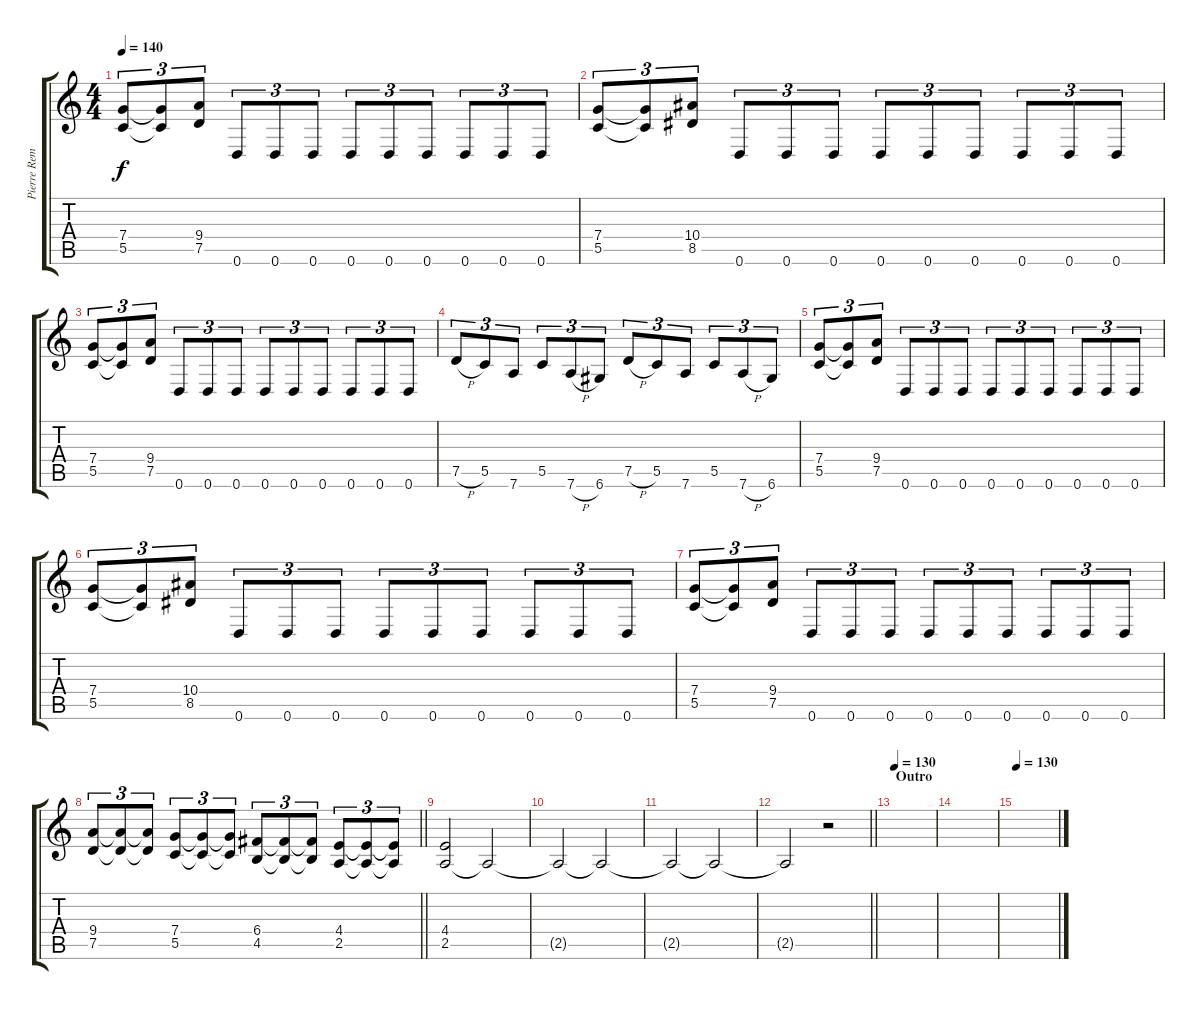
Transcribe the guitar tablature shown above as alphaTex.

\track ("Pierre Remillard" "Pierre Rem") {instrument distortionguitar}
\staff {score tabs}
\tuning (D4 A3 F3 C3 G2 D2) {hide}
\ts (4 4)
\tempo 140
\clef g2
\ks c
(7.4 5.5).8{tu (3 2) dy f} (7.4{t} 5.5{t}).8{tu (3 2)} (9.4 7.5).8{tu (3 2)} 0.6.8{tu (3 2)} 0.6.8{tu (3 2)} 0.6.8{tu (3 2)} 0.6.8{tu (3 2)} 0.6.8{tu (3 2)} 0.6.8{tu (3 2)} 0.6.8{tu (3 2)} 0.6.8{tu (3 2)} 0.6.8{tu (3 2)} |
(7.4 5.5).8{tu (3 2)} (7.4{t} 5.5{t}).8{tu (3 2)} (10.4 8.5).8{tu (3 2)} 0.6.8{tu (3 2)} 0.6.8{tu (3 2)} 0.6.8{tu (3 2)} 0.6.8{tu (3 2)} 0.6.8{tu (3 2)} 0.6.8{tu (3 2)} 0.6.8{tu (3 2)} 0.6.8{tu (3 2)} 0.6.8{tu (3 2)} |
(7.4 5.5).8{tu (3 2)} (7.4{t} 5.5{t}).8{tu (3 2)} (9.4 7.5).8{tu (3 2)} 0.6.8{tu (3 2)} 0.6.8{tu (3 2)} 0.6.8{tu (3 2)} 0.6.8{tu (3 2)} 0.6.8{tu (3 2)} 0.6.8{tu (3 2)} 0.6.8{tu (3 2)} 0.6.8{tu (3 2)} 0.6.8{tu (3 2)} |
7.5{h}.8{tu (3 2)} 5.5.8{tu (3 2)} 7.6.8{tu (3 2)} 5.5.8{tu (3 2)} 7.6{h}.8{tu (3 2)} 6.6.8{tu (3 2)} 7.5{h}.8{tu (3 2)} 5.5.8{tu (3 2)} 7.6.8{tu (3 2)} 5.5.8{tu (3 2)} 7.6{h}.8{tu (3 2)} 6.6.8{tu (3 2)} |
(7.4 5.5).8{tu (3 2)} (7.4{t} 5.5{t}).8{tu (3 2)} (9.4 7.5).8{tu (3 2)} 0.6.8{tu (3 2)} 0.6.8{tu (3 2)} 0.6.8{tu (3 2)} 0.6.8{tu (3 2)} 0.6.8{tu (3 2)} 0.6.8{tu (3 2)} 0.6.8{tu (3 2)} 0.6.8{tu (3 2)} 0.6.8{tu (3 2)} |
(7.4 5.5).8{tu (3 2)} (7.4{t} 5.5{t}).8{tu (3 2)} (10.4 8.5).8{tu (3 2)} 0.6.8{tu (3 2)} 0.6.8{tu (3 2)} 0.6.8{tu (3 2)} 0.6.8{tu (3 2)} 0.6.8{tu (3 2)} 0.6.8{tu (3 2)} 0.6.8{tu (3 2)} 0.6.8{tu (3 2)} 0.6.8{tu (3 2)} |
(7.4 5.5).8{tu (3 2)} (7.4{t} 5.5{t}).8{tu (3 2)} (9.4 7.5).8{tu (3 2)} 0.6.8{tu (3 2)} 0.6.8{tu (3 2)} 0.6.8{tu (3 2)} 0.6.8{tu (3 2)} 0.6.8{tu (3 2)} 0.6.8{tu (3 2)} 0.6.8{tu (3 2)} 0.6.8{tu (3 2)} 0.6.8{tu (3 2)} |
\barLineRight lightlight
(9.4 7.5).8{tu (3 2)} (9.4{t} 7.5{t}).8{tu (3 2)} (9.4{t} 7.5{t}).8{tu (3 2)} (7.4 5.5).8{tu (3 2)} (7.4{t} 5.5{t}).8{tu (3 2)} (7.4{t} 5.5{t}).8{tu (3 2)} (6.4 4.5).8{tu (3 2)} (6.4{t} 4.5{t}).8{tu (3 2)} (6.4{t} 4.5{t}).8{tu (3 2)} (4.4 2.5).8{tu (3 2)} (4.4{t} 2.5{t}).8{tu (3 2)} (4.4{t} 2.5{t}).8{tu (3 2)} |
(4.4 2.5).2{volume 5} 2.5{t}.2 |
2.5{t}.2 2.5{t}.2 |
2.5{t}.2 2.5{t}.2 |
\barLineRight lightlight
2.5{t}.2 r.2 |
\section ("" "Outro")
\tempo 130
|
|
\tempo 130
